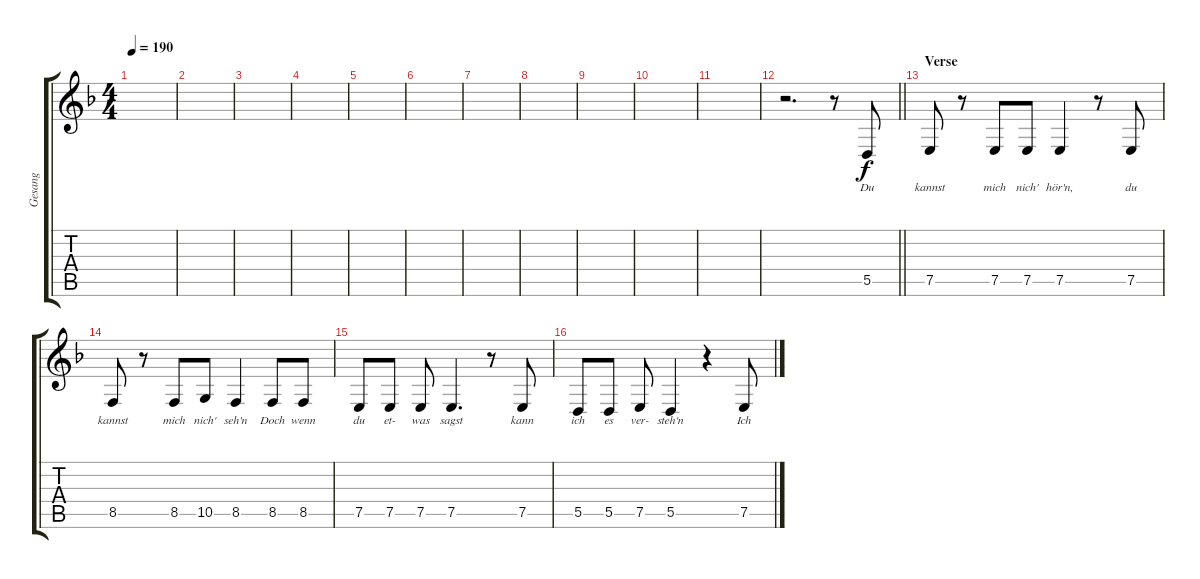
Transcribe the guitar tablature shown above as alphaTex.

\track ("Gesang" "Gesang") {instrument lead6voice}
\staff {score tabs}
\tuning (E4 B3 G3 D3 A2 E2) {hide}
\ts (4 4)
\tempo 190
\clef g2
\ks f
|
|
|
|
|
|
|
|
|
|
|
\barLineRight lightlight
r.2{d} r.8 5.5.8{lyrics (0 "Du") lyrics (1 "") lyrics (2 "") lyrics (3 "") lyrics (4 "")} |
\section ("" "Verse")
7.5.8{lyrics (0 "kannst") lyrics (1 "") lyrics (2 "") lyrics (3 "") lyrics (4 "")} r.8 7.5.8{lyrics (0 "mich") lyrics (1 "") lyrics (2 "") lyrics (3 "") lyrics (4 "")} 7.5.8{lyrics (0 "nich'") lyrics (1 "") lyrics (2 "") lyrics (3 "") lyrics (4 "")} 7.5.4{lyrics (0 "hör'n,") lyrics (1 "") lyrics (2 "") lyrics (3 "") lyrics (4 "")} r.8 7.5.8{lyrics (0 "du") lyrics (1 "") lyrics (2 "") lyrics (3 "") lyrics (4 "")} |
8.5.8{lyrics (0 "kannst") lyrics (1 "") lyrics (2 "") lyrics (3 "") lyrics (4 "")} r.8 8.5.8{lyrics (0 "mich") lyrics (1 "") lyrics (2 "") lyrics (3 "") lyrics (4 "")} 10.5.8{lyrics (0 "nich'") lyrics (1 "") lyrics (2 "") lyrics (3 "") lyrics (4 "")} 8.5.4{lyrics (0 "seh'n") lyrics (1 "") lyrics (2 "") lyrics (3 "") lyrics (4 "")} 8.5.8{lyrics (0 "Doch") lyrics (1 "") lyrics (2 "") lyrics (3 "") lyrics (4 "")} 8.5.8{lyrics (0 "wenn") lyrics (1 "") lyrics (2 "") lyrics (3 "") lyrics (4 "")} |
7.5.8{lyrics (0 "du") lyrics (1 "") lyrics (2 "") lyrics (3 "") lyrics (4 "")} 7.5.8{lyrics (0 "et-") lyrics (1 "") lyrics (2 "") lyrics (3 "") lyrics (4 "")} 7.5.8{lyrics (0 "was") lyrics (1 "") lyrics (2 "") lyrics (3 "") lyrics (4 "")} 7.5.4{d lyrics (0 "sagst") lyrics (1 "") lyrics (2 "") lyrics (3 "") lyrics (4 "")} r.8 7.5.8{lyrics (0 "kann") lyrics (1 "") lyrics (2 "") lyrics (3 "") lyrics (4 "")} |
5.5.8{lyrics (0 "ich") lyrics (1 "") lyrics (2 "") lyrics (3 "") lyrics (4 "")} 5.5.8{lyrics (0 "es") lyrics (1 "") lyrics (2 "") lyrics (3 "") lyrics (4 "")} 7.5.8{lyrics (0 "ver-") lyrics (1 "") lyrics (2 "") lyrics (3 "") lyrics (4 "")} 5.5.4{lyrics (0 "steh'n") lyrics (1 "") lyrics (2 "") lyrics (3 "") lyrics (4 "")} r.4 7.5.8{lyrics (0 "Ich") lyrics (1 "") lyrics (2 "") lyrics (3 "") lyrics (4 "")}
